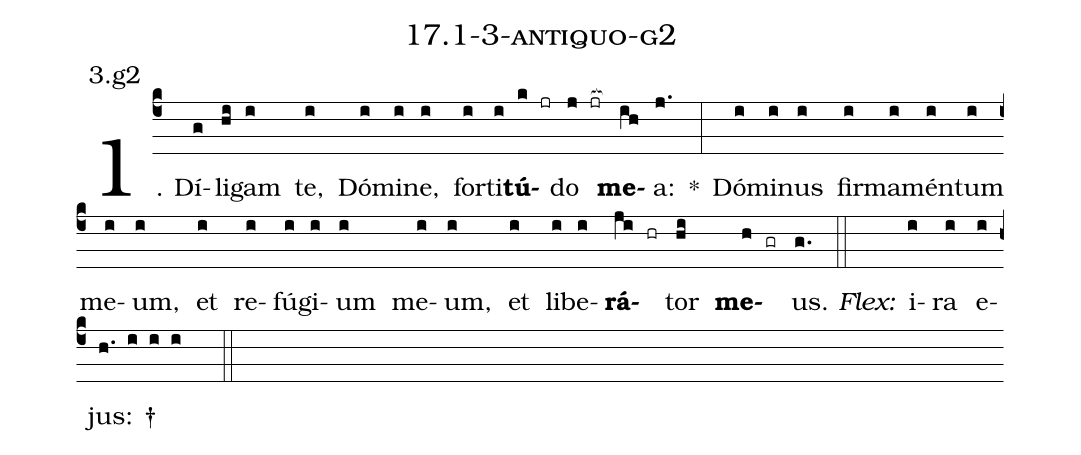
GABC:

name: 17.1-3-antiquo-g2;
annotation: 3.g2;
%%
(c4)1. Dí(g)li(hi)gam(i) te,(i) Dó(i)mi(i)ne,(i) for(i)ti(i)<b>tú</b>(k jr)do(j jr[ocb:1{]) <b>me</b>(ih[ocb:0}])a:(j.) *(:) Dó(i)mi(i)nus(i) fir(i)ma(i)mén(i)tum(i) me(i)um,(i) et(i) re(i)fú(i)gi(i)um(i) me(i)um,(i) et(i) li(i)be(i)<b>rá</b>(ji hr)tor(hi) <b>me</b>(h gr)us.(g.) (::)
<i>Flex:</i>()  i(i)ra(i) e(i)jus: †(h. i i i  ::)
